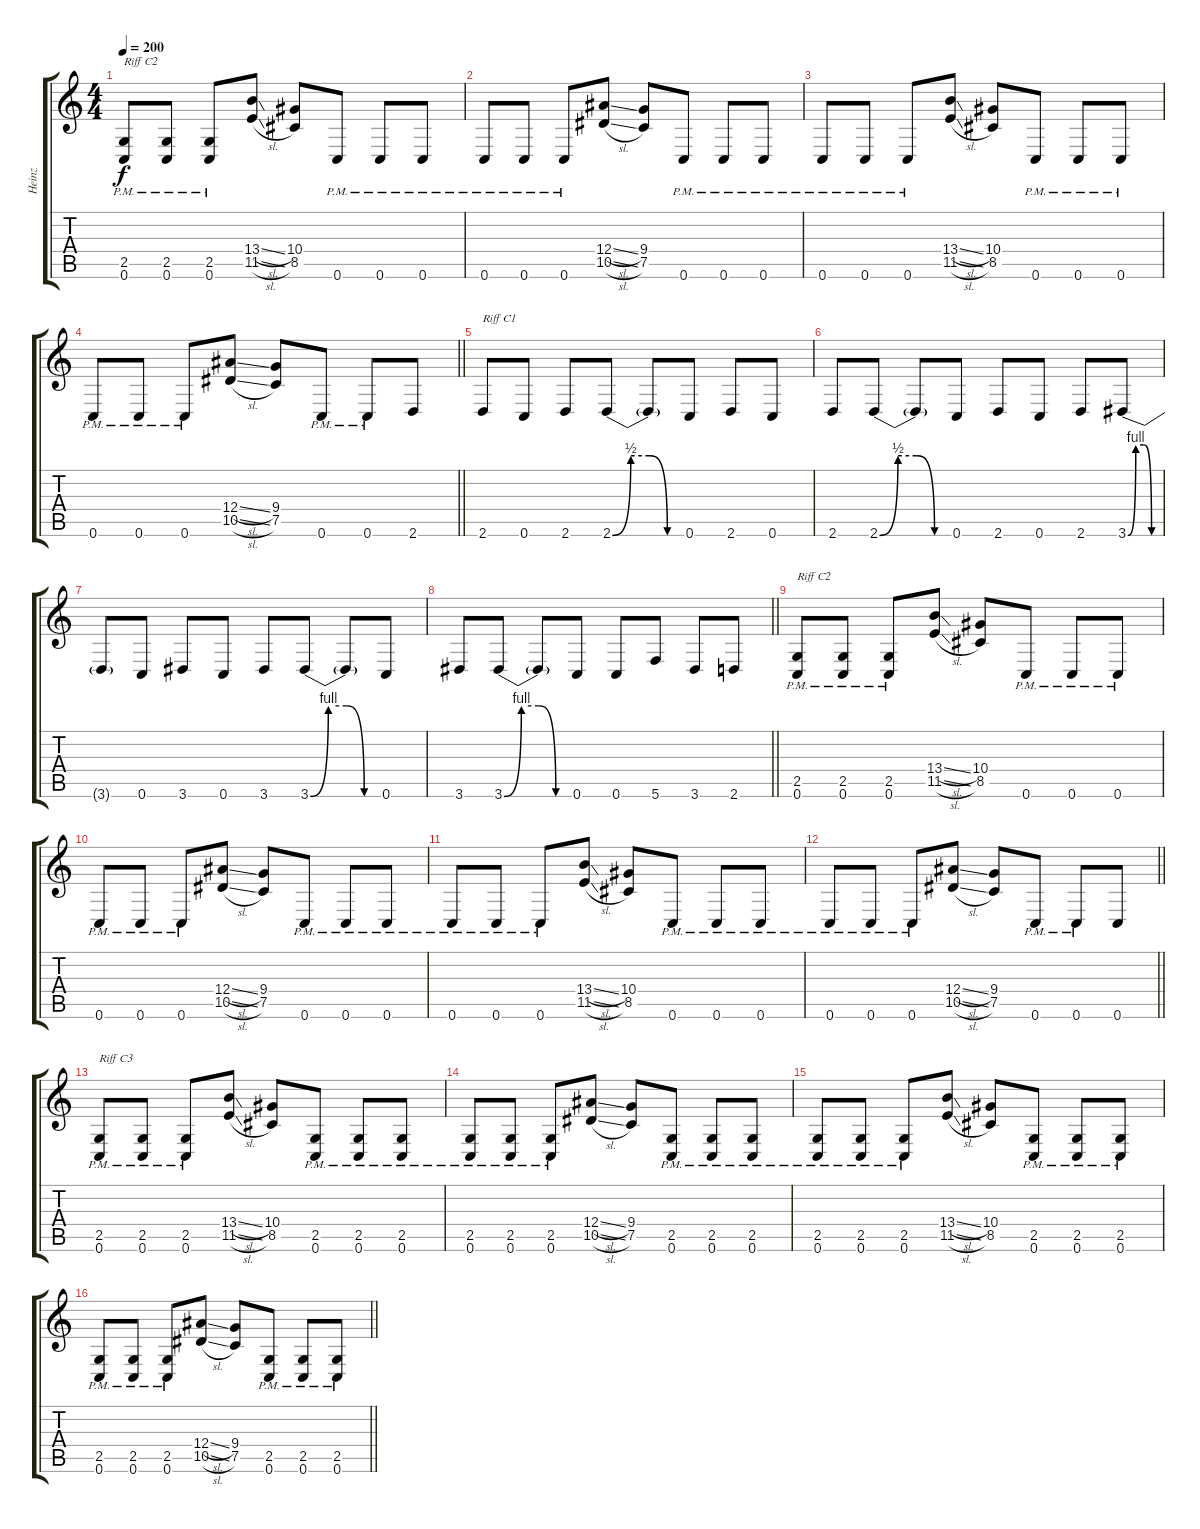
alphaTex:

\track ("Heinz" "Heinz") {instrument distortionguitar}
\staff {score tabs}
\tuning (C4 G3 Eb3 Bb2 F2 C2) {hide}
\ts (4 4)
\tempo 200
\clef g2
\ks c
(2.5{pm} 0.6{pm}).8{txt "Riff C2" dy f} (2.5{pm} 0.6{pm}).8 (2.5{pm} 0.6{pm}).8 (13.4{sl} 11.5{sl}).8 (10.4 8.5).8 0.6{pm}.8 0.6{pm}.8 0.6{pm}.8 |
0.6{pm}.8 0.6{pm}.8 0.6{pm}.8 (12.4{sl} 10.5{sl}).8 (9.4 7.5).8 0.6{pm}.8 0.6{pm}.8 0.6{pm}.8 |
0.6{pm}.8 0.6{pm}.8 0.6{pm}.8 (13.4{sl} 11.5{sl}).8 (10.4 8.5).8 0.6{pm}.8 0.6{pm}.8 0.6{pm}.8 |
\barLineRight lightlight
0.6{pm}.8 0.6{pm}.8 0.6{pm}.8 (12.4{sl} 10.5{sl}).8 (9.4 7.5).8 0.6{pm}.8 0.6{pm}.8 2.6.8 |
2.6.8{txt "Riff C1"} 0.6.8 2.6.8 2.6{be (custom 0 0 15 2 30 2 45 0 60 0)}.8 2.6{t}.8 0.6.8 2.6.8 0.6.8 |
2.6.8 2.6{be (custom 0 0 15 2 30 2 45 0 60 0)}.8 2.6{t}.8 0.6.8 2.6.8 0.6.8 2.6.8 3.6{be (custom 0 0 15 4 30 4 45 0 60 0)}.8 |
3.6{t}.8 0.6.8 3.6.8 0.6.8 3.6.8 3.6{be (custom 0 0 15 4 30 4 45 0 60 0)}.8 3.6{t}.8 0.6.8 |
\barLineRight lightlight
3.6.8 3.6{be (custom 0 0 15 4 30 4 45 0 60 0)}.8 3.6{t}.8 0.6.8 0.6.8 5.6.8 3.6.8 2.6.8 |
(2.5{pm} 0.6{pm}).8{txt "Riff C2"} (2.5{pm} 0.6{pm}).8 (2.5{pm} 0.6{pm}).8 (13.4{sl} 11.5{sl}).8 (10.4 8.5).8 0.6{pm}.8 0.6{pm}.8 0.6{pm}.8 |
0.6{pm}.8 0.6{pm}.8 0.6{pm}.8 (12.4{sl} 10.5{sl}).8 (9.4 7.5).8 0.6{pm}.8 0.6{pm}.8 0.6{pm}.8 |
0.6{pm}.8 0.6{pm}.8 0.6{pm}.8 (13.4{sl} 11.5{sl}).8 (10.4 8.5).8 0.6{pm}.8 0.6{pm}.8 0.6{pm}.8 |
\barLineRight lightlight
0.6{pm}.8 0.6{pm}.8 0.6{pm}.8 (12.4{sl} 10.5{sl}).8 (9.4 7.5).8 0.6{pm}.8 0.6{pm}.8 0.6.8 |
(2.5{pm} 0.6{pm}).8{txt "Riff C3"} (2.5{pm} 0.6{pm}).8 (2.5{pm} 0.6{pm}).8 (13.4{sl} 11.5{sl}).8 (10.4 8.5).8 (2.5{pm} 0.6{pm}).8 (2.5{pm} 0.6{pm}).8 (2.5{pm} 0.6{pm}).8 |
(2.5{pm} 0.6{pm}).8 (2.5{pm} 0.6{pm}).8 (2.5{pm} 0.6{pm}).8 (12.4{sl} 10.5{sl}).8 (9.4 7.5).8 (2.5{pm} 0.6{pm}).8 (2.5{pm} 0.6{pm}).8 (2.5{pm} 0.6{pm}).8 |
(2.5{pm} 0.6{pm}).8 (2.5{pm} 0.6{pm}).8 (2.5{pm} 0.6{pm}).8 (13.4{sl} 11.5{sl}).8 (10.4 8.5).8 (2.5{pm} 0.6{pm}).8 (2.5{pm} 0.6{pm}).8 (2.5{pm} 0.6{pm}).8 |
\barLineRight lightlight
(2.5{pm} 0.6{pm}).8 (2.5{pm} 0.6{pm}).8 (2.5{pm} 0.6{pm}).8 (12.4{sl} 10.5{sl}).8 (9.4 7.5).8 (2.5{pm} 0.6{pm}).8 (2.5{pm} 0.6{pm}).8 (2.5{pm} 0.6).8
